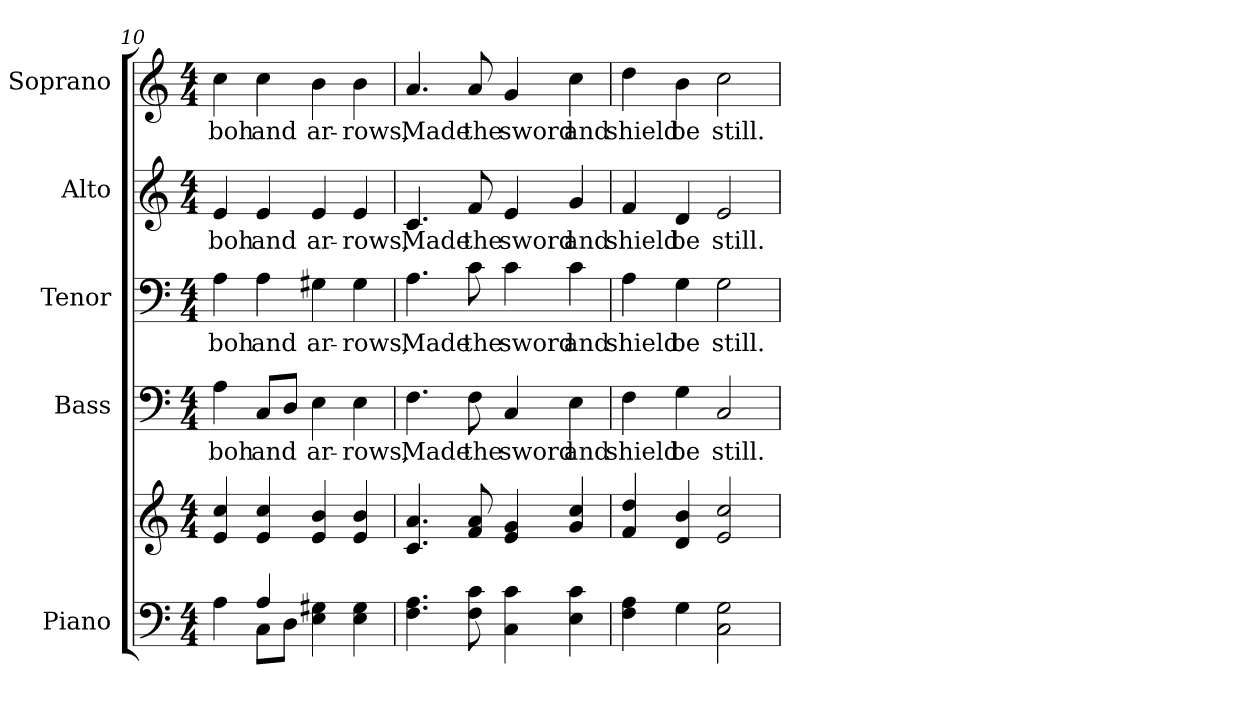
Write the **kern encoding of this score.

**kern	**kern	**kern	**text	**kern	**text	**kern	**text	**kern	**text
*part5	*part5	*part4	*part4	*part3	*part3	*part2	*part2	*part1	*part1
*staff6	*staff5	*staff4	*staff4	*staff3	*staff3	*staff2	*staff2	*staff1	*staff1
*I"Piano	*	*I"Bass	*	*I"Tenor	*	*I"Alto	*	*I"Soprano	*
*I'Pno.	*	*I'B.	*	*I'T.	*	*I'A.	*	*I'S.	*
*clefF4	*clefG2	*clefF4	*	*clefF4	*	*clefG2	*	*clefG2	*
*k[]	*k[]	*k[]	*	*k[]	*	*k[]	*	*k[]	*
*C:	*C:	*C:	*	*C:	*	*C:	*	*C:	*
*M4/4	*M4/4	*M4/4	*	*M4/4	*	*M4/4	*	*M4/4	*
=10	=10	=10	=10	=10	=10	=10	=10	=10	=10
*^	*	*	*	*	*	*	*	*	*
!	!	!	!	!LO:LY:b:color=#000000	!	!	!	!	!	!
!	!	!	!	!	!	!LO:LY:b:color=#000000	!	!	!	!
!	!	!	!	!	!	!	!	!LO:LY:b:color=#000000	!	!
!	!	!	!	!	!	!	!	!	!	!LO:LY:b:color=#000000
4Ai\	4ryy	4ei/ 4cci	4Ai\	boh	4Ai\	boh	4ei/	boh	4cci\	boh
!	!	!	!	!LO:LY:b:color=#000000	!	!	!	!	!	!
!	!	!	!	!	!	!LO:LY:b:color=#000000	!	!	!	!
!	!	!	!	!	!	!	!	!LO:LY:b:color=#000000	!	!
!	!	!	!	!	!	!	!	!	!	!LO:LY:b:color=#000000
4Ai/	8Ci\L	4ei/ 4cci	8Ci/L	and	4Ai\	and	4ei/	and	4cci\	and
.	8Di\J	.	8Di/J	.	.	.	.	.	.	.
!	!	!	!	!LO:LY:b:color=#000000	!	!	!	!	!	!
!	!	!	!	!	!	!LO:LY:b:color=#000000	!	!	!	!
!	!	!	!	!	!	!	!	!LO:LY:b:color=#000000	!	!
!	!	!	!	!	!	!	!	!	!	!LO:LY:b:color=#000000
4Ei\ 4G#Xi	2ryy	4ei/ 4bi	4Ei\	ar-	4G#Xi\	ar-	4ei/	ar-	4bi\	ar-
!	!	!	!	!LO:LY:b:color=#000000	!	!	!	!	!	!
!	!	!	!	!	!	!LO:LY:b:color=#000000	!	!	!	!
!	!	!	!	!	!	!	!	!LO:LY:b:color=#000000	!	!
!	!	!	!	!	!	!	!	!	!	!LO:LY:b:color=#000000
4Ei\ 4G#i	.	4ei/ 4bi	4Ei\	-rows,	4G#i\	-rows,	4ei/	-rows,	4bi\	-rows,
*v	*v	*	*	*	*	*	*	*	*	*
=11	=11	=11	=11	=11	=11	=11	=11	=11	=11
!	!	!	!LO:LY:b:color=#000000	!	!	!	!	!	!
!	!	!	!	!	!LO:LY:b:color=#000000	!	!	!	!
!	!	!	!	!	!	!	!LO:LY:b:color=#000000	!	!
!	!	!	!	!	!	!	!	!	!LO:LY:b:color=#000000
4.Fi\ 4.Ai	4.ci/ 4.ai	4.Fi\	Made	4.Ai\	Made	4.ci/	Made	4.ai/	Made
!	!	!	!LO:LY:b:color=#000000	!	!	!	!	!	!
!	!	!	!	!	!LO:LY:b:color=#000000	!	!	!	!
!	!	!	!	!	!	!	!LO:LY:b:color=#000000	!	!
!	!	!	!	!	!	!	!	!	!LO:LY:b:color=#000000
8Fi\ 8ci	8fi/ 8ai	8Fi\	the	8ci\	the	8fi/	the	8ai/	the
!	!	!	!LO:LY:b:color=#000000	!	!	!	!	!	!
!	!	!	!	!	!LO:LY:b:color=#000000	!	!	!	!
!	!	!	!	!	!	!	!LO:LY:b:color=#000000	!	!
!	!	!	!	!	!	!	!	!	!LO:LY:b:color=#000000
4Ci\ 4ci	4ei/ 4gi	4Ci/	sword	4ci\	sword	4ei/	sword	4gi/	sword
!	!	!	!LO:LY:b:color=#000000	!	!	!	!	!	!
!	!	!	!	!	!LO:LY:b:color=#000000	!	!	!	!
!	!	!	!	!	!	!	!LO:LY:b:color=#000000	!	!
!	!	!	!	!	!	!	!	!	!LO:LY:b:color=#000000
4Ei\ 4ci	4gi/ 4cci	4Ei\	and	4ci\	and	4gi/	and	4cci\	and
=12	=12	=12	=12	=12	=12	=12	=12	=12	=12
!	!	!	!LO:LY:b:color=#000000	!	!	!	!	!	!
!	!	!	!	!	!LO:LY:b:color=#000000	!	!	!	!
!	!	!	!	!	!	!	!LO:LY:b:color=#000000	!	!
!	!	!	!	!	!	!	!	!	!LO:LY:b:color=#000000
4Fi\ 4Ai	4fi/ 4ddi	4Fi\	shield	4Ai\	shield	4fi/	shield	4ddi\	shield
!	!	!	!LO:LY:b:color=#000000	!	!	!	!	!	!
!	!	!	!	!	!LO:LY:b:color=#000000	!	!	!	!
!	!	!	!	!	!	!	!LO:LY:b:color=#000000	!	!
!	!	!	!	!	!	!	!	!	!LO:LY:b:color=#000000
4Gi\	4di/ 4bi	4Gi\	be	4Gi\	be	4di/	be	4bi\	be
!	!	!	!LO:LY:b:color=#000000	!	!	!	!	!	!
!	!	!	!	!	!LO:LY:b:color=#000000	!	!	!	!
!	!	!	!	!	!	!	!LO:LY:b:color=#000000	!	!
!	!	!	!	!	!	!	!	!	!LO:LY:b:color=#000000
2Ci\ 2Gi	2ei/ 2cci	2Ci/	still.	2Gi\	still.	2ei/	still.	2cci\	still.
=	=	=	=	=	=	=	=	=	=
*-	*-	*-	*-	*-	*-	*-	*-	*-	*-
